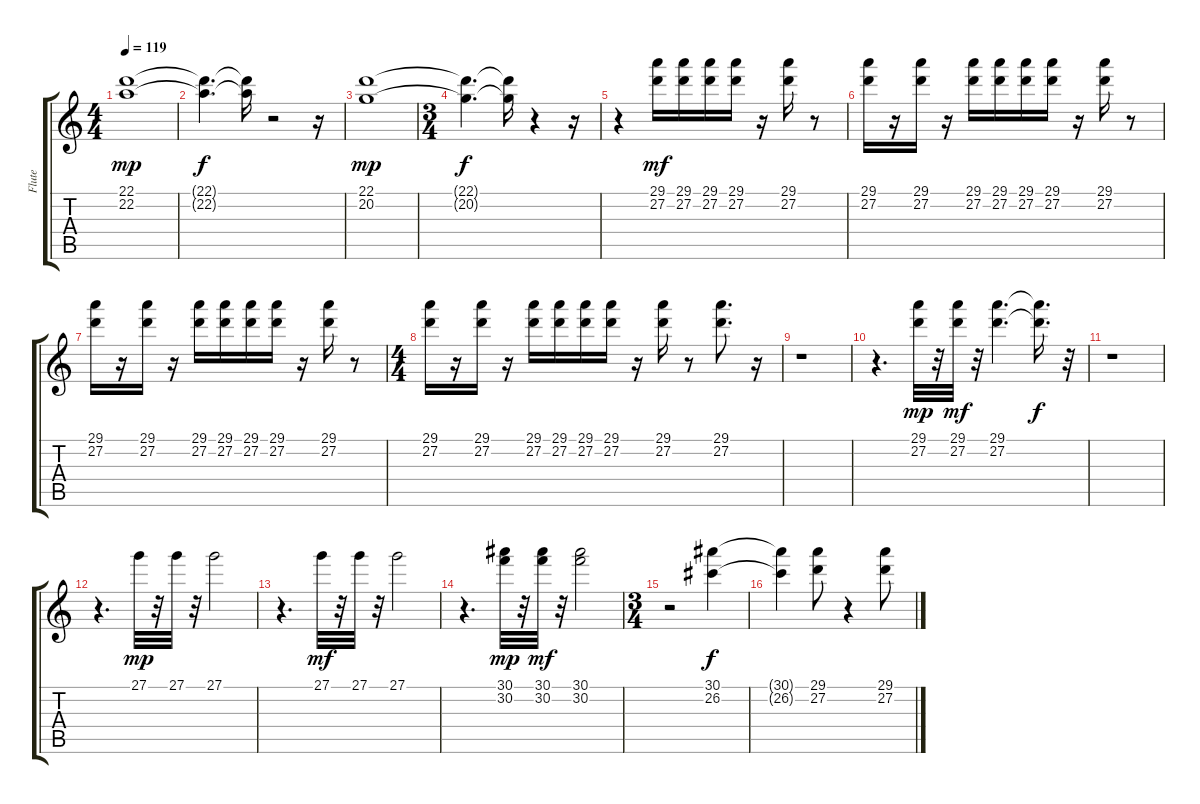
\track ("Flute                           " "Flute     ") {instrument trumpet}
\staff {score tabs}
\tuning (E4 B3 G3 D3 A2 E2) {hide}
\ts (4 4)
\tempo 119
\clef g2
\ks c
(22.1 22.2).1{dy mp} |
(22.1{t} 22.2{t}).4{d dy f} (22.1{t} 22.2{t}).16 r.2 r.16 |
(22.1 20.2).1{dy mp} |
\ts (3 4)
(22.1{t} 20.2{t}).4{d dy f} (22.1{t} 20.2{t}).16 r.4 r.16 |
r.4 (29.1 27.2).16{dy mf} (29.1 27.2).16 (29.1 27.2).16 (29.1 27.2).16 r.16 (29.1 27.2).16 r.8 |
(29.1 27.2).16 r.16 (29.1 27.2).16 r.16 (29.1 27.2).16 (29.1 27.2).16 (29.1 27.2).16 (29.1 27.2).16 r.16 (29.1 27.2).16 r.8 |
(29.1 27.2).16 r.16 (29.1 27.2).16 r.16 (29.1 27.2).16 (29.1 27.2).16 (29.1 27.2).16 (29.1 27.2).16 r.16 (29.1 27.2).16 r.8 |
\ts (4 4)
(29.1 27.2).16 r.16 (29.1 27.2).16 r.16 (29.1 27.2).16 (29.1 27.2).16 (29.1 27.2).16 (29.1 27.2).16 r.16 (29.1 27.2).16 r.8 (29.1 27.2).8{d} r.16 |
r.1 |
r.4{d} (29.1 27.2).32{dy mp} r.32 (29.1 27.2).32{dy mf} r.32 (29.1 27.2).4{d} (29.1{t} 27.2{t}).16{d dy f} r.32 |
r.1 |
r.4{d} 27.1.32{dy mp} r.32 27.1.32 r.32 27.1.2 |
r.4{d} 27.1.32{dy mf} r.32 27.1.32 r.32 27.1.2 |
r.4{d} (30.1 30.2).32{dy mp} r.32 (30.1 30.2).32{dy mf} r.32 (30.1 30.2).2 |
\ts (3 4)
r.2 (30.1 26.2).4{dy f} |
(30.1{t} 26.2{t}).4 (29.1 27.2).8 r.4 (29.1 27.2).8
